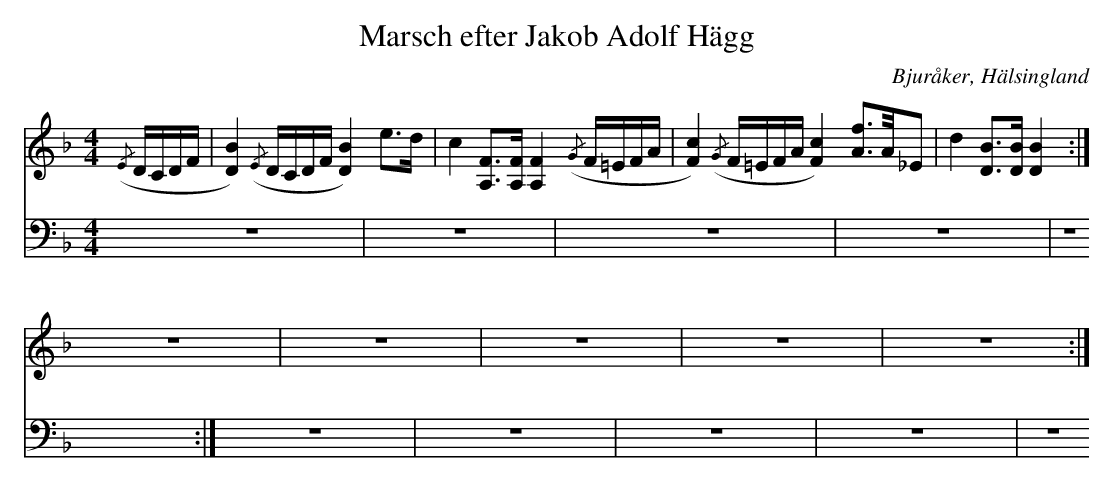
X:1
T: Marsch efter Jakob Adolf Hägg
O: Bjuråker, Hälsingland
M: 4/4
L: 1/16
K: F
V:1
V:2
V:3 merge
V:1
({/E}DCDF|[D4B4]) ({/E}DCDF [D4B4]) e2>d2|c4 [A,2F2]>[A,2F2] [A,4F4] ({/G}F=EFA|[F4c4]) ({/G}F=EFA [F4c4]) [A2f2]>A_E2|d4 [D2B2]>[D2B2] [D4B4]:|
z16|z16|z16|z16|z16:|
V:2 clef=bass
z16|z16|z16|z16|z16:|
z16|z16|z16|z16|z16:|
V:3 clef=bass
z16|z16|z16|z16|z16:|
z16|z16|z16|z16|z16:|
